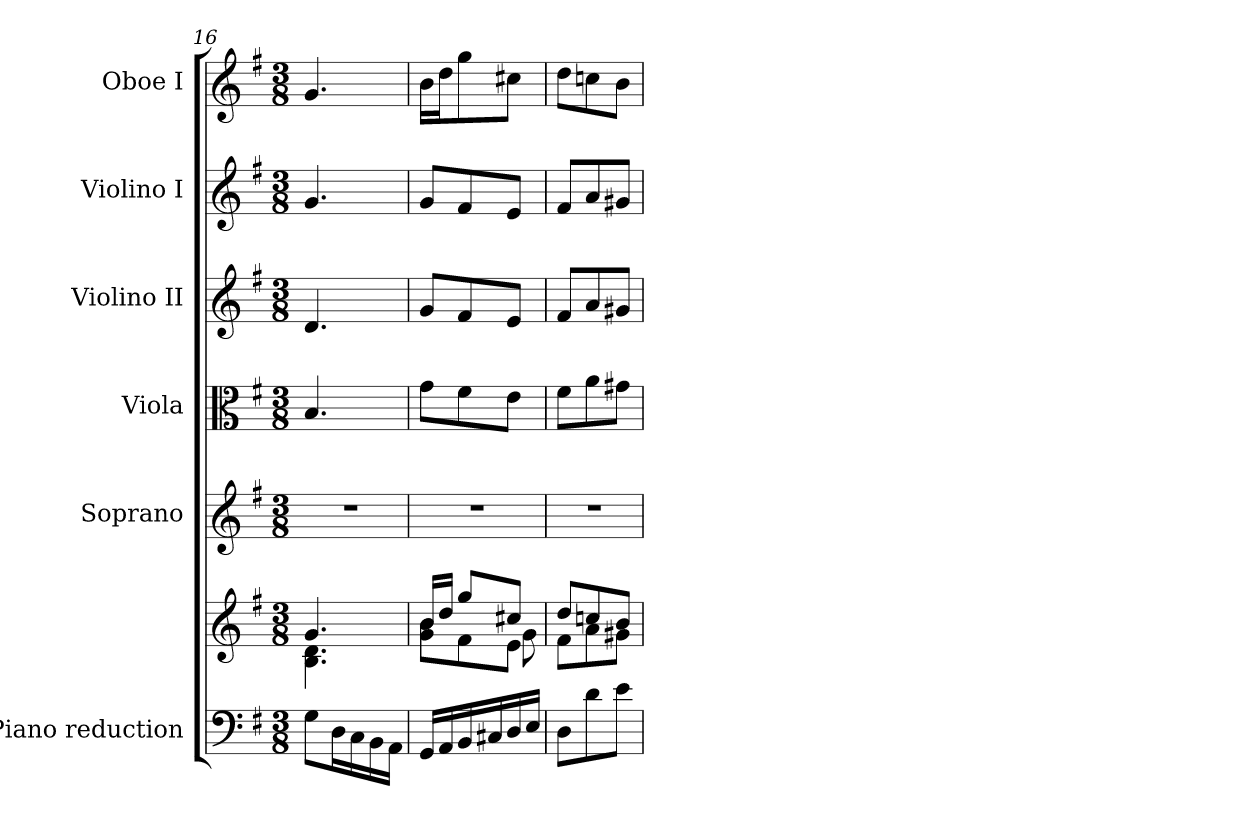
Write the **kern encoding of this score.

**kern	**kern	**kern	**kern	**kern	**kern	**kern
*part6	*part6	*part5	*part4	*part3	*part2	*part1
*staff7	*staff6	*staff5	*staff4	*staff3	*staff2	*staff1
*I"Piano reduction	*	*I"Soprano	*I"Viola	*I"Violino II	*I"Violino I	*I"Oboe I
*I'Pno	*	*	*I'Vla	*I'Vln	*I'Vln	*I'Ob
*clefF4	*clefG2	*clefG2	*clefC3	*clefG2	*clefG2	*clefG2
*k[f#]	*k[f#]	*k[f#]	*k[f#]	*k[f#]	*k[f#]	*k[f#]
*M3/8	*M3/8	*M3/8	*M3/8	*M3/8	*M3/8	*M3/8
=16	=16	=16	=16	=16	=16	=16
*	*^	*	*	*	*	*
8G\L	4.g/	4.B\ 4.d\	4.r	4.B/	4.d/	4.g/	4.g/
16D\L	.	.	.	.	.	.	.
16C\	.	.	.	.	.	.	.
16BB\	.	.	.	.	.	.	.
16AA\JJ	.	.	.	.	.	.	.
=17	=17	=17	=17	=17	=17	=17	=17
*	*	*^	*	*	*	*	*
16GG/LL	16b/LL	8g\L	4b\	4.r	8g\L	8g/L	8g/L	16b\LL
16AA/	16dd/JJ	.	.	.	.	.	.	16dd\J
16BB/	8gg/L	8f#\	.	.	8f#\	8f#/	8f#/	8gg\
16C#X/	.	.	.	.	.	.	.	.
16D/	8cc#X/J	8e\J	8g\	.	8e\J	8e/J	8e/J	8cc#X\J
16E/JJ	.	.	.	.	.	.	.	.
*	*	*v	*v	*	*	*	*	*
=18	=18	=18	=18	=18	=18	=18	=18
8D\L	8dd/L	8f#\L	4.r	8f#\L	8f#/L	8f#/L	8dd\L
8d\	8ccn/	8a\	.	8a\	8a/	8a/	8ccn\
8e\J	8b/J	8g#X\J	.	8g#X\J	8g#X/J	8g#X/J	8b\J
*	*v	*v	*	*	*	*	*
=	=	=	=	=	=	=
*-	*-	*-	*-	*-	*-	*-
